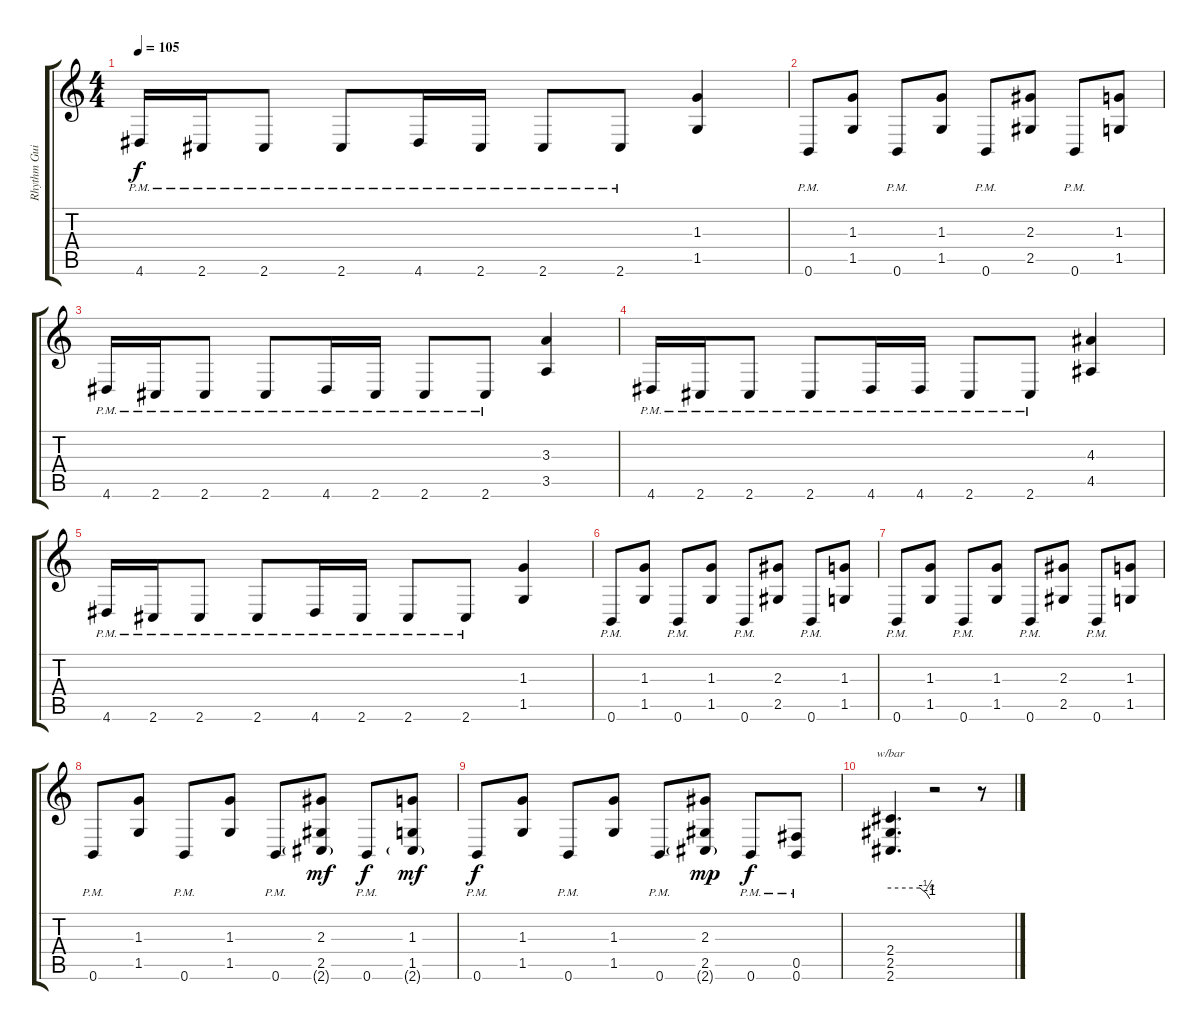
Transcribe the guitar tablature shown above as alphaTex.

\track ("Rhythm Guitar 1" "Rhythm Gui") {instrument distortionguitar}
\staff {score tabs}
\tuning (Eb4 B3 Gb3 B2 Gb2 B1) {hide}
\ts (4 4)
\tempo 105
\clef g2
\ks c
4.6{pm}.16{dy f} 2.6{pm}.16 2.6{pm}.8 2.6{pm}.8 4.6{pm}.16 2.6{pm}.16 2.6{pm}.8 2.6{pm}.8 (1.3 1.5).4 |
0.6{pm}.8 (1.3 1.5).8 0.6{pm}.8 (1.3 1.5).8 0.6{pm}.8 (2.3 2.5).8 0.6{pm}.8 (1.3 1.5).8 |
4.6{pm}.16 2.6{pm}.16 2.6{pm}.8 2.6{pm}.8 4.6{pm}.16 2.6{pm}.16 2.6{pm}.8 2.6{pm}.8 (3.3 3.5).4 |
4.6{pm}.16 2.6{pm}.16 2.6{pm}.8 2.6{pm}.8 4.6{pm}.16 4.6{pm}.16 2.6{pm}.8 2.6{pm}.8 (4.3 4.5).4 |
4.6{pm}.16 2.6{pm}.16 2.6{pm}.8 2.6{pm}.8 4.6{pm}.16 2.6{pm}.16 2.6{pm}.8 2.6{pm}.8 (1.3 1.5).4 |
0.6{pm}.8 (1.3 1.5).8 0.6{pm}.8 (1.3 1.5).8 0.6{pm}.8 (2.3 2.5).8 0.6{pm}.8 (1.3 1.5).8 |
0.6{pm}.8 (1.3 1.5).8 0.6{pm}.8 (1.3 1.5).8 0.6{pm}.8 (2.3 2.5).8 0.6{pm}.8 (1.3 1.5).8 |
0.6{pm}.8 (1.3 1.5).8 0.6{pm}.8 (1.3 1.5).8 0.6{pm}.8 (2.3 2.5 2.6{g}).8{dy mf} 0.6{pm}.8{dy f} (1.3 1.5 2.6{g}).8{dy mf} |
0.6{pm}.8{dy f} (1.3 1.5).8 0.6{pm}.8 (1.3 1.5).8 0.6{pm}.8 (2.3 2.5 2.6{g}).8{dy mp} 0.6{pm}.8{dy f} (0.5{pm} 0.6{pm}).8 |
(2.4 2.5 2.6).4{d tbe (custom default 0 0 45 0 55 -2 60 -4)} r.2 r.8
